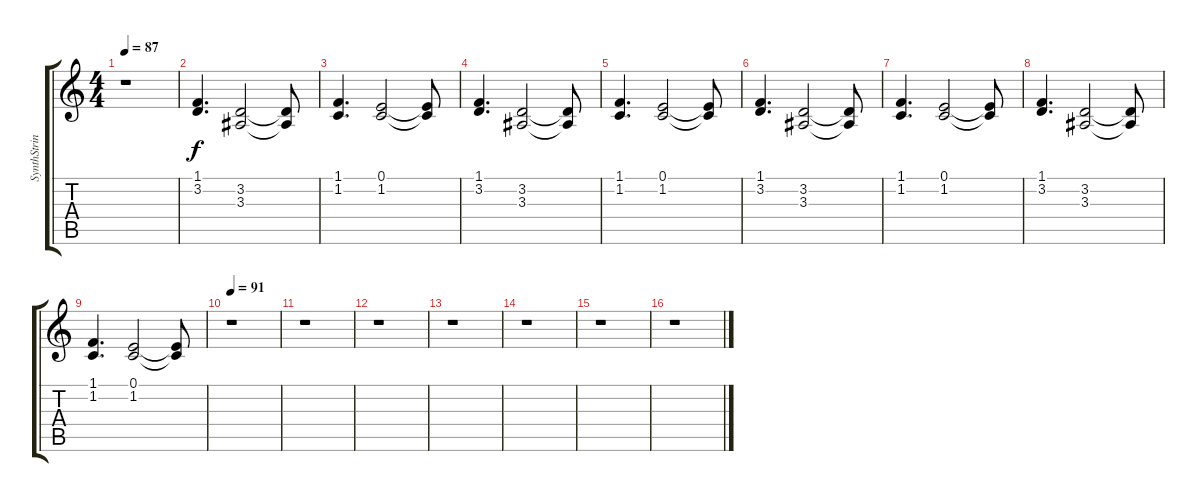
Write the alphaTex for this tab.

\track ("SynthStrings 1" "SynthStrin") {instrument synthstrings1}
\staff {score tabs}
\tuning (E4 B3 G3 D3 A2 E2) {hide}
\ts (4 4)
\tempo 87
\clef g2
\ks c
r.1{dy f} |
(1.1 3.2).4{d volume 10} (3.2 3.3).2{volume 10} (3.2{t} 3.3{t}).8 |
(1.1 1.2).4{d} (0.1 1.2).2 (0.1{t} 1.2{t}).8 |
(1.1 3.2).4{d} (3.2 3.3).2 (3.2{t} 3.3{t}).8 |
(1.1 1.2).4{d} (0.1 1.2).2 (0.1{t} 1.2{t}).8 |
(1.1 3.2).4{d} (3.2 3.3).2{volume 10} (3.2{t} 3.3{t}).8 |
(1.1 1.2).4{d} (0.1 1.2).2 (0.1{t} 1.2{t}).8 |
(1.1 3.2).4{d} (3.2 3.3).2 (3.2{t} 3.3{t}).8 |
(1.1 1.2).4{d} (0.1 1.2).2 (0.1{t} 1.2{t}).8 |
\tempo 91
r.1 |
r.1 |
r.1 |
r.1 |
r.1 |
r.1 |
r.1
